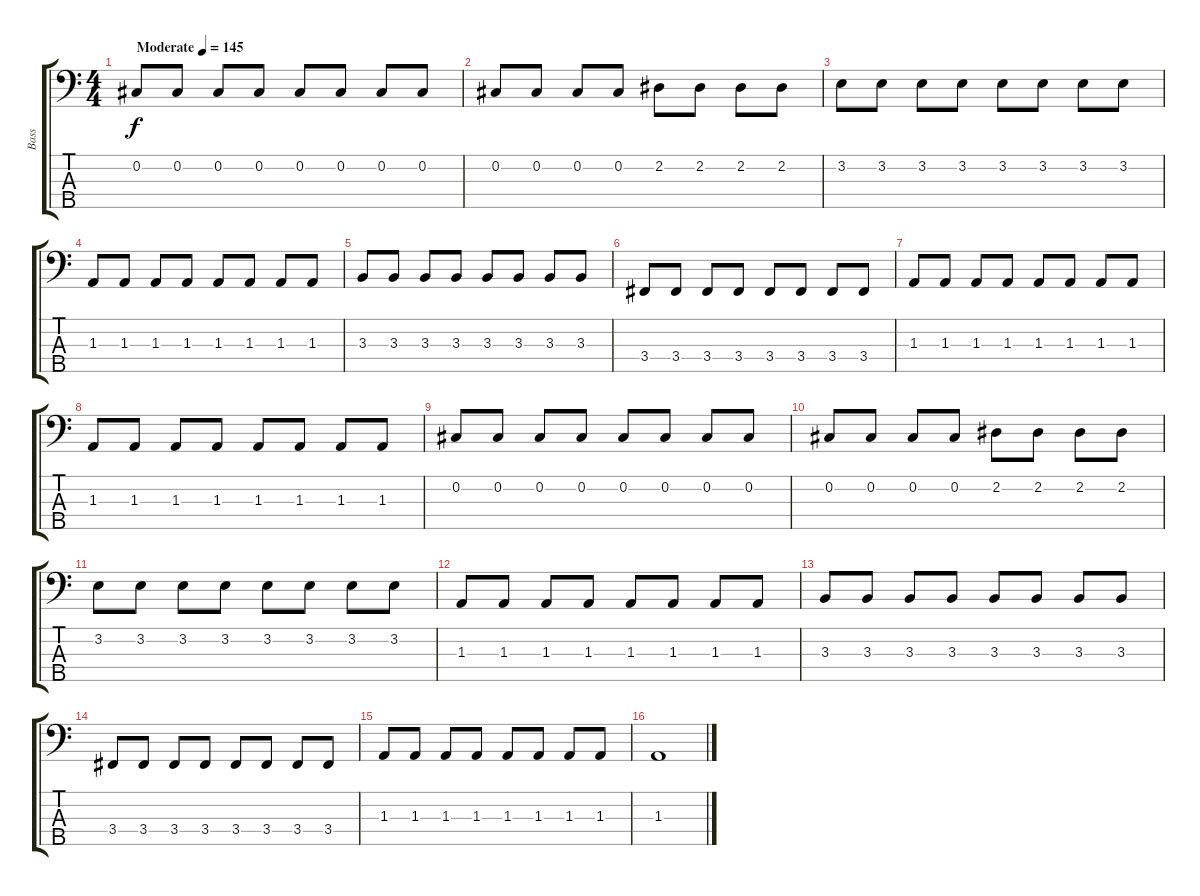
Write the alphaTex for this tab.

\track ("Bass" "Bass") {instrument electricbasspick}
\staff {score tabs}
\tuning (Gb2 Db2 Ab1 Eb1 Bb0) {hide}
\ts (4 4)
\tempo (145 "Moderate")
\clef f4
\ks c
0.2.8{dy f instrument electricbasspick} 0.2.8 0.2.8 0.2.8 0.2.8 0.2.8 0.2.8 0.2.8 |
0.2.8 0.2.8 0.2.8 0.2.8 2.2.8 2.2.8 2.2.8 2.2.8 |
3.2.8 3.2.8 3.2.8 3.2.8 3.2.8 3.2.8 3.2.8 3.2.8 |
1.3.8 1.3.8 1.3.8 1.3.8 1.3.8 1.3.8 1.3.8 1.3.8 |
3.3.8 3.3.8 3.3.8 3.3.8 3.3.8 3.3.8 3.3.8 3.3.8 |
3.4.8 3.4.8 3.4.8 3.4.8 3.4.8 3.4.8 3.4.8 3.4.8 |
1.3.8 1.3.8 1.3.8 1.3.8 1.3.8 1.3.8 1.3.8 1.3.8 |
1.3.8 1.3.8 1.3.8 1.3.8 1.3.8 1.3.8 1.3.8 1.3.8 |
0.2.8 0.2.8 0.2.8 0.2.8 0.2.8 0.2.8 0.2.8 0.2.8 |
0.2.8 0.2.8 0.2.8 0.2.8 2.2.8 2.2.8 2.2.8 2.2.8 |
3.2.8 3.2.8 3.2.8 3.2.8 3.2.8 3.2.8 3.2.8 3.2.8 |
1.3.8 1.3.8 1.3.8 1.3.8 1.3.8 1.3.8 1.3.8 1.3.8 |
3.3.8 3.3.8 3.3.8 3.3.8 3.3.8 3.3.8 3.3.8 3.3.8 |
3.4.8 3.4.8 3.4.8 3.4.8 3.4.8 3.4.8 3.4.8 3.4.8 |
1.3.8 1.3.8 1.3.8 1.3.8 1.3.8 1.3.8 1.3.8 1.3.8 |
1.3.1
